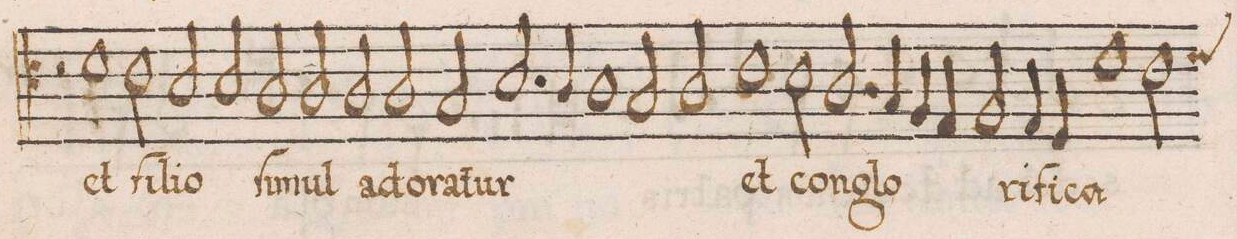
**kern	**text
*I"CANTVS	*
*clefC4	*
*k[]	*
*met(C|)	*
*M2/1	*
2rd	.
1d\	et
=140-	=140-
2c\	Fi-
2B/	-li-
2B/	-o
=141-	=141-
2A/	ſi-
2A/	-mul
2A/	a-
2A/	-do-
=142-	=142-
2G/	-ra-
2.B/	-tur
4A/	.
1A\	.
=143-	=143-
2G/	.
2A/	.
1c\	et
=144-	=144-
2B\	con-
2.A/	-glo-
4G/	.
=145-	=145-
4F/	.
4E/	.
2F/	-ri-
4E/	-fi-
4D/	.
1d\	-ca-
=146-	=146-
*custos:d	*
2c\	.
*lig	*
*-	*-
